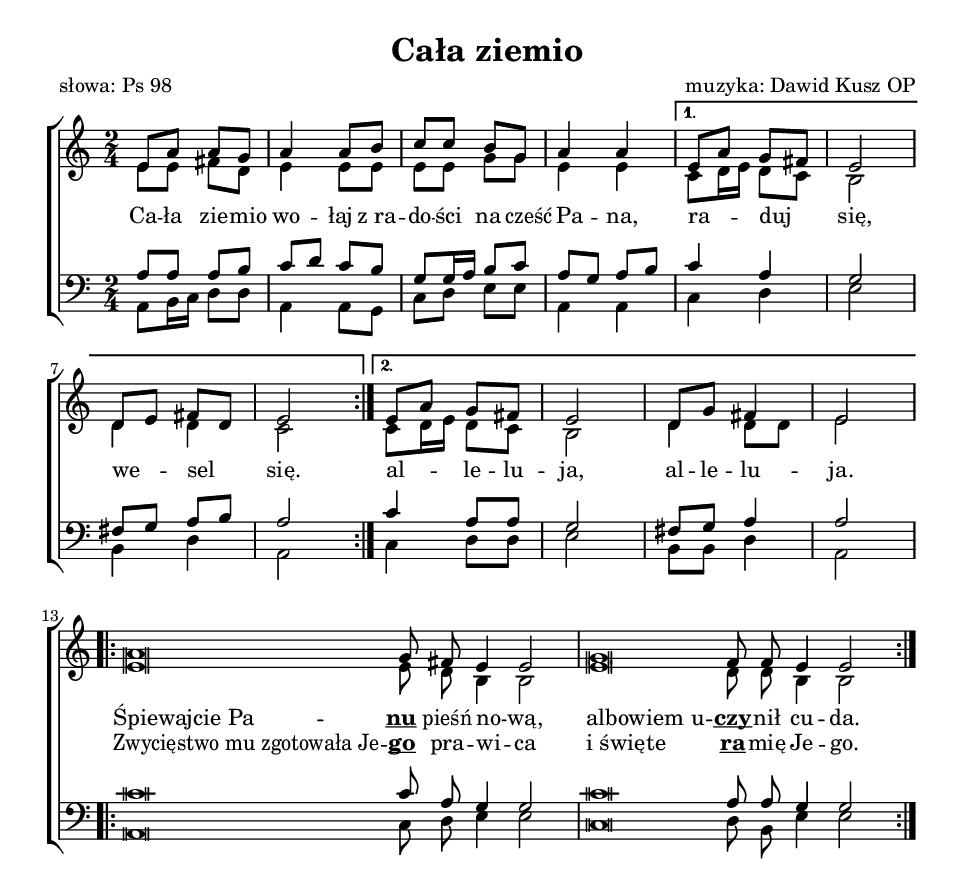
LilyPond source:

\version "2.17.3"
#(set-global-staff-size 17.5)

\header	{
  title = "Cała ziemio"
  poet = "słowa: Ps 98"
  composer = "muzyka: Dawid Kusz OP"
}

\paper {
  paper-width = 165 \mm
  paper-height = 240 \mm
  line-width = 145 \mm
  top-margin = 10 \mm
}
%--------------------------------MELODY--------------------------------
sopranomelody = \relative f' {
  \repeat volta 2 {
    \key a \minor
    \time 2/4
    e8 a a g
    a4 \tweak Beam #'positions #'(2.5 . 2.8) a8 b
    \tweak Beam #'positions #'(3.2 . 3.2) c c b g
    a4 a
  }
  \alternative {
    {
      \tweak Beam #'positions #'(1.25 . 2.25)
      e8\melisma a\melismaEnd g\melisma fis\melismaEnd
      e2
      d8\melisma e\melismaEnd \tweak Beam #'positions #'(1.25 . 0.8) fis \melisma d\melismaEnd
      e2
    }
    {
      \tweak Beam #'positions #'(1.25 . 2.25)
      e8\melisma a\melismaEnd g fis
      e2
      d8 g fis4
      e2
    }
  }
  \repeat volta 2 {
    \cadenzaOn
    a\breve g8 fis e4 e2
    \bar "|"
    g\breve fis8 fis e4 e2
    \cadenzaOff
  }
}
altomelody = \relative f' {
  \repeat volta 2 {
    \key a \minor
    \time 2/4
    e8 e fis d
    e4 e8 e
    e e g g
    e4 e
  }
  \alternative {
    {
      c8\melisma d16 e\melismaEnd d8\melisma c\melisma
      b2
      d4 d
      c2
    }
    {
      c8\melisma d16 e\melismaEnd d8\melisma c\melisma
      b2
      d4 d8 d
      e2
    }
  }
  \repeat volta 2 {
    \cadenzaOn
    e\breve e8 d b4 b2
    \bar "|"
    e\breve d8 d b4 b2
    \cadenzaOff
  }
}
tenormelody = \relative f {
  \repeat volta 2 {
    \key a \minor
    \time 2/4
    a8 a a b
    c8\melisma d\melismaEnd c b
    g g16\melisma a\melismaEnd b8 c
    a8\melisma g\melismaEnd a\melisma b\melismaEnd
  }
  \alternative {
    {
      c4 a
      g2
      fis8\melisma g\melismaEnd a\melisma b\melismaEnd
      a2
    }
    {
      c4 a8 a
      g2
      fis8 g a4
      a2
    }
  }
  \repeat volta 2 {
    \cadenzaOn
    c\breve c8 a g4 g2
    \bar "|"
    c\breve a8 a g4 g2
    \cadenzaOff
  }
}
bassmelody = \relative f {
  \repeat volta 2 {
    \key a \minor
    \time 2/4
    a,8 b16\melisma c\melismaEnd d8 d
    a4 a8 g
    c d \tweak Beam #'positions #'(-2.6 . -2.6) e e
    a,4 a
  }
  \alternative {
    {
      c4 d
      e2
      b4 d
      a2
    }
    {
      c4 \tweak Beam #'positions #'(-2.8 . -2.8) d8 d
      e2
      b8 b d4
      a2
    }
  }
  \repeat volta 2 {
    \cadenzaOn
    a\breve c8 d e4 e2
    \bar "|"
    c\breve d8 b e4 e2
    \cadenzaOff
  }
}
akordy = \chordmode {
}
%--------------------------------LYRICS--------------------------------
text = \lyricmode {
  \repeat volta 2 {
    Ca -- ła zie -- \tweak #'X-offset #-1 mio wo -- \tweak #'X-offset #-1.2 łaj
    z_ra -- do -- ści \tweak #'X-offset #-1 na \tweak #'X-offset #-1 \markup \scale #'(0.9 . 1) cześć \tweak #'X-offset #-0.2 Pa -- na,
  }
  \alternative {
    { ra -- duj się, we -- sel się. }
    { al -- le -- lu -- ja, al -- le -- lu -- ja. }
  }
  \tweak #'X-offset #-1.5 "Śpiewajcie Pa" --
  \tweak #'X-offset #-1.5 \markup \bold \underline nu
  \markup \scale #'(0.9 . 1) pieśń
  \tweak #'X-offset #0 no -- wą,
  \once \override LyricHyphen #'minimum-distance = #1
  \tweak #'X-offset #-0.5 "albowiem u" --
  \markup \bold \underline czy -- nił cu -- da.
}
secondverse = \lyricmode {
  \repeat unfold 27 \skip4
  \once \override LyricHyphen #'minimum-distance = #1
  \tweak #'X-offset #-1.5 \markup \scale #'(0.9 . 1)
  "Zwycięstwo mu zgotowała Je" --
  \tweak #'X-offset #-1.2 \markup \bold \underline go
  pra -- \tweak #'X-offset #0 wi -- ca
  \tweak #'X-offset #-0.5 "i święte"
  \markup \bold \underline ra -- mię Je -- go.
}
%--------------------------------ALL-FILE VARIABLE--------------------------------

\score {
  \new ChoirStaff <<
    \new Staff = women <<
      \clef treble
      \new Voice = soprano {
        \voiceOne
        \sopranomelody
      }
      \new Voice = alto {
        \voiceTwo
        \altomelody
      }
    >>
    \new Lyrics \lyricsto soprano \text
    \new Lyrics \lyricsto soprano \secondverse

    \new Staff = men <<
      \clef bass
      \new Voice = tenor {
        \voiceOne
        \tenormelody
      }
      \new Voice = bass {
        \voiceTwo
        \bassmelody
      }
    >>
  >>
  \layout {
    \override NoteHead #'style = #'altdefault
    indent = 0
  }
}
